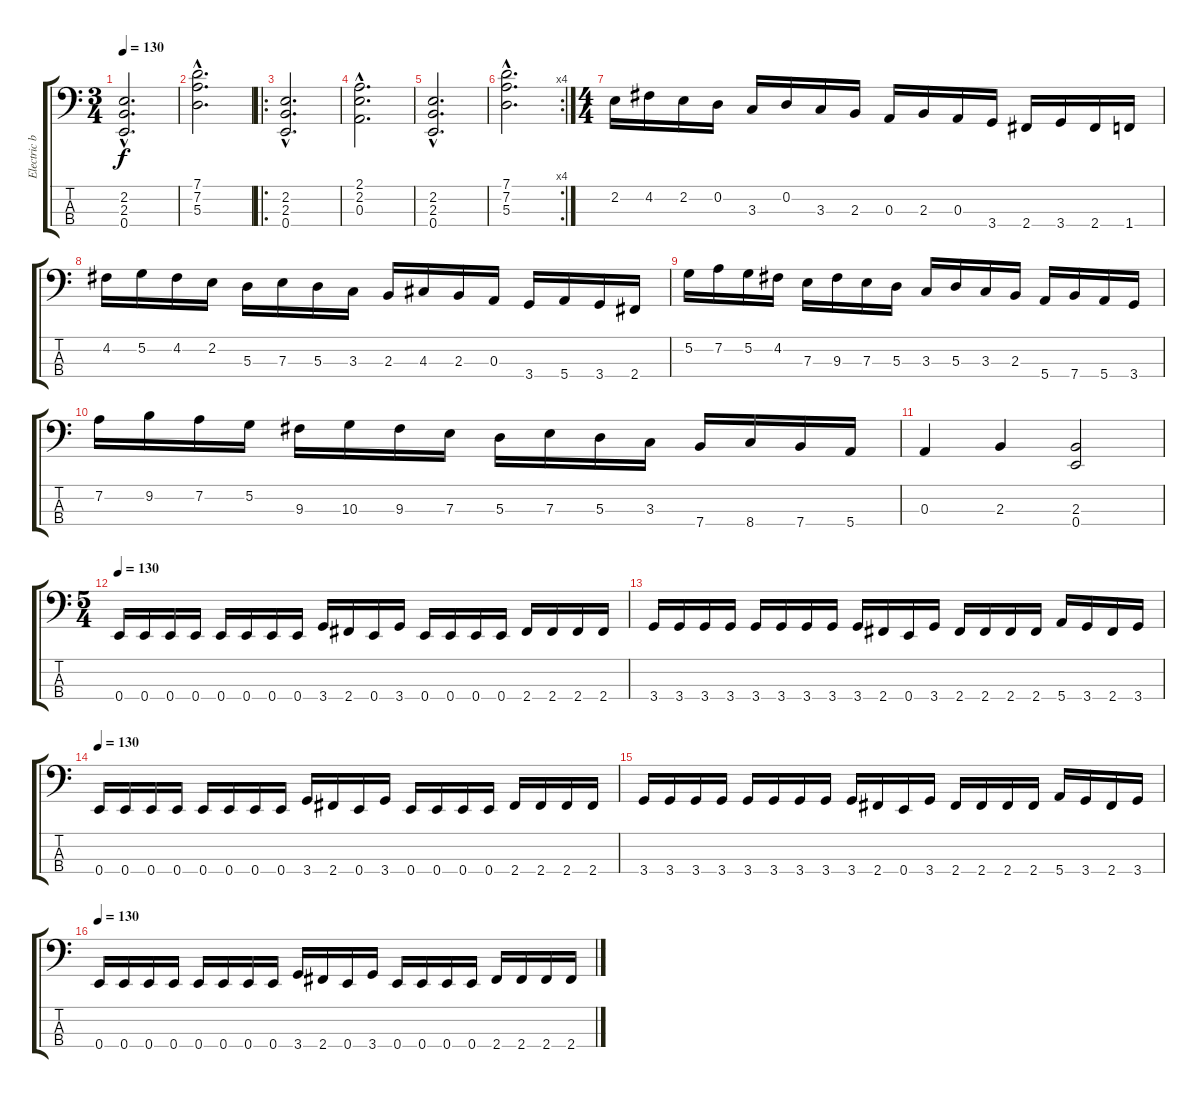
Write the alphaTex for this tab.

\track ("Electric bass" "Electric b") {instrument electricbassfinger}
\staff {score tabs}
\tuning (G2 D2 A1 E1) {hide}
\ts (3 4)
\tempo 130
\clef f4
\ks c
(2.2{hac} 2.3{hac} 0.4{hac}).2{d dy f} |
(7.1{hac} 7.2{hac} 5.3{hac}).2{d} |
\ro
(2.2{hac} 2.3{hac} 0.4{hac}).2{d} |
(2.1{hac} 2.2{hac} 0.3{hac}).2{d} |
(2.2{hac} 2.3{hac} 0.4{hac}).2{d} |
\rc 4
(7.1{hac} 7.2{hac} 5.3{hac}).2{d} |
\ts (4 4)
2.2.16 4.2.16 2.2.16 0.2.16 3.3.16 0.2.16 3.3.16 2.3.16 0.3.16 2.3.16 0.3.16 3.4.16 2.4.16 3.4.16 2.4.16 1.4.16 |
4.2.16 5.2.16 4.2.16 2.2.16 5.3.16 7.3.16 5.3.16 3.3.16 2.3.16 4.3.16 2.3.16 0.3.16 3.4.16 5.4.16 3.4.16 2.4.16 |
5.2.16 7.2.16 5.2.16 4.2.16 7.3.16 9.3.16 7.3.16 5.3.16 3.3.16 5.3.16 3.3.16 2.3.16 5.4.16 7.4.16 5.4.16 3.4.16 |
7.2.16 9.2.16 7.2.16 5.2.16 9.3.16 10.3.16 9.3.16 7.3.16 5.3.16 7.3.16 5.3.16 3.3.16 7.4.16 8.4.16 7.4.16 5.4.16 |
0.3.4 2.3.4 (2.3 0.4).2 |
\ts (5 4)
\tempo 130
0.4.16 0.4.16 0.4.16 0.4.16 0.4.16 0.4.16 0.4.16 0.4.16 3.4.16 2.4.16 0.4.16 3.4.16 0.4.16 0.4.16 0.4.16 0.4.16 2.4.16 2.4.16 2.4.16 2.4.16 |
3.4.16 3.4.16 3.4.16 3.4.16 3.4.16 3.4.16 3.4.16 3.4.16 3.4.16 2.4.16 0.4.16 3.4.16 2.4.16 2.4.16 2.4.16 2.4.16 5.4.16 3.4.16 2.4.16 3.4.16 |
\tempo 130
0.4.16 0.4.16 0.4.16 0.4.16 0.4.16 0.4.16 0.4.16 0.4.16 3.4.16 2.4.16 0.4.16 3.4.16 0.4.16 0.4.16 0.4.16 0.4.16 2.4.16 2.4.16 2.4.16 2.4.16 |
3.4.16 3.4.16 3.4.16 3.4.16 3.4.16 3.4.16 3.4.16 3.4.16 3.4.16 2.4.16 0.4.16 3.4.16 2.4.16 2.4.16 2.4.16 2.4.16 5.4.16 3.4.16 2.4.16 3.4.16 |
\tempo 130
0.4.16 0.4.16 0.4.16 0.4.16 0.4.16 0.4.16 0.4.16 0.4.16 3.4.16 2.4.16 0.4.16 3.4.16 0.4.16 0.4.16 0.4.16 0.4.16 2.4.16 2.4.16 2.4.16 2.4.16
